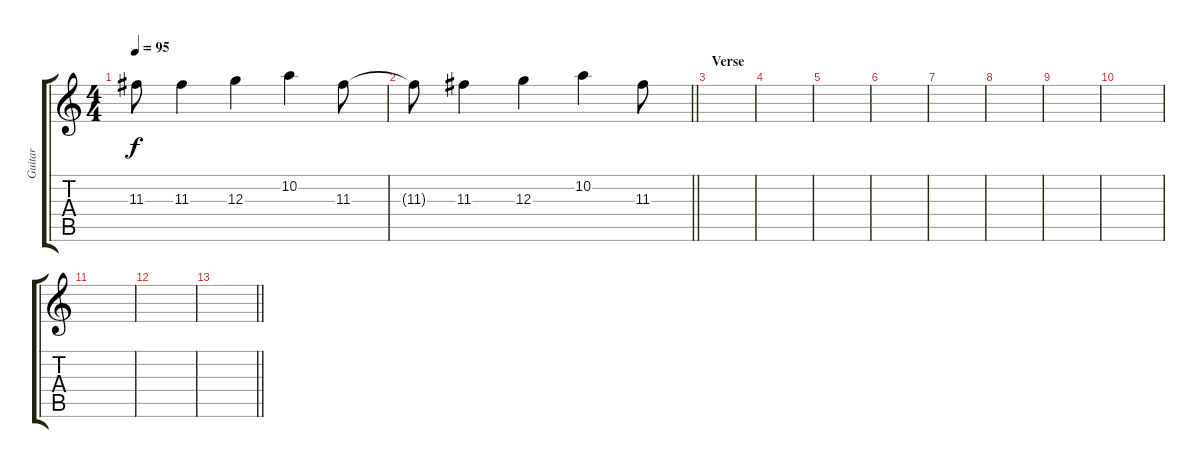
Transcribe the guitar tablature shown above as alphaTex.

\track ("Guitar" "Guitar") {instrument electricguitarjazz}
\staff {score tabs}
\tuning (E4 B3 G3 D3 A2 E2) {hide}
\ts (4 4)
\tempo 95
\clef g2
\ks c
11.3{t}.8{dy f} 11.3.4 12.3.4 10.2.4 11.3.8 |
\barLineRight lightlight
11.3{t}.8 11.3.4 12.3.4 10.2.4 11.3.8 |
\section ("" "Verse")
|
|
|
|
|
|
|
|
|
|
\barLineRight lightlight
